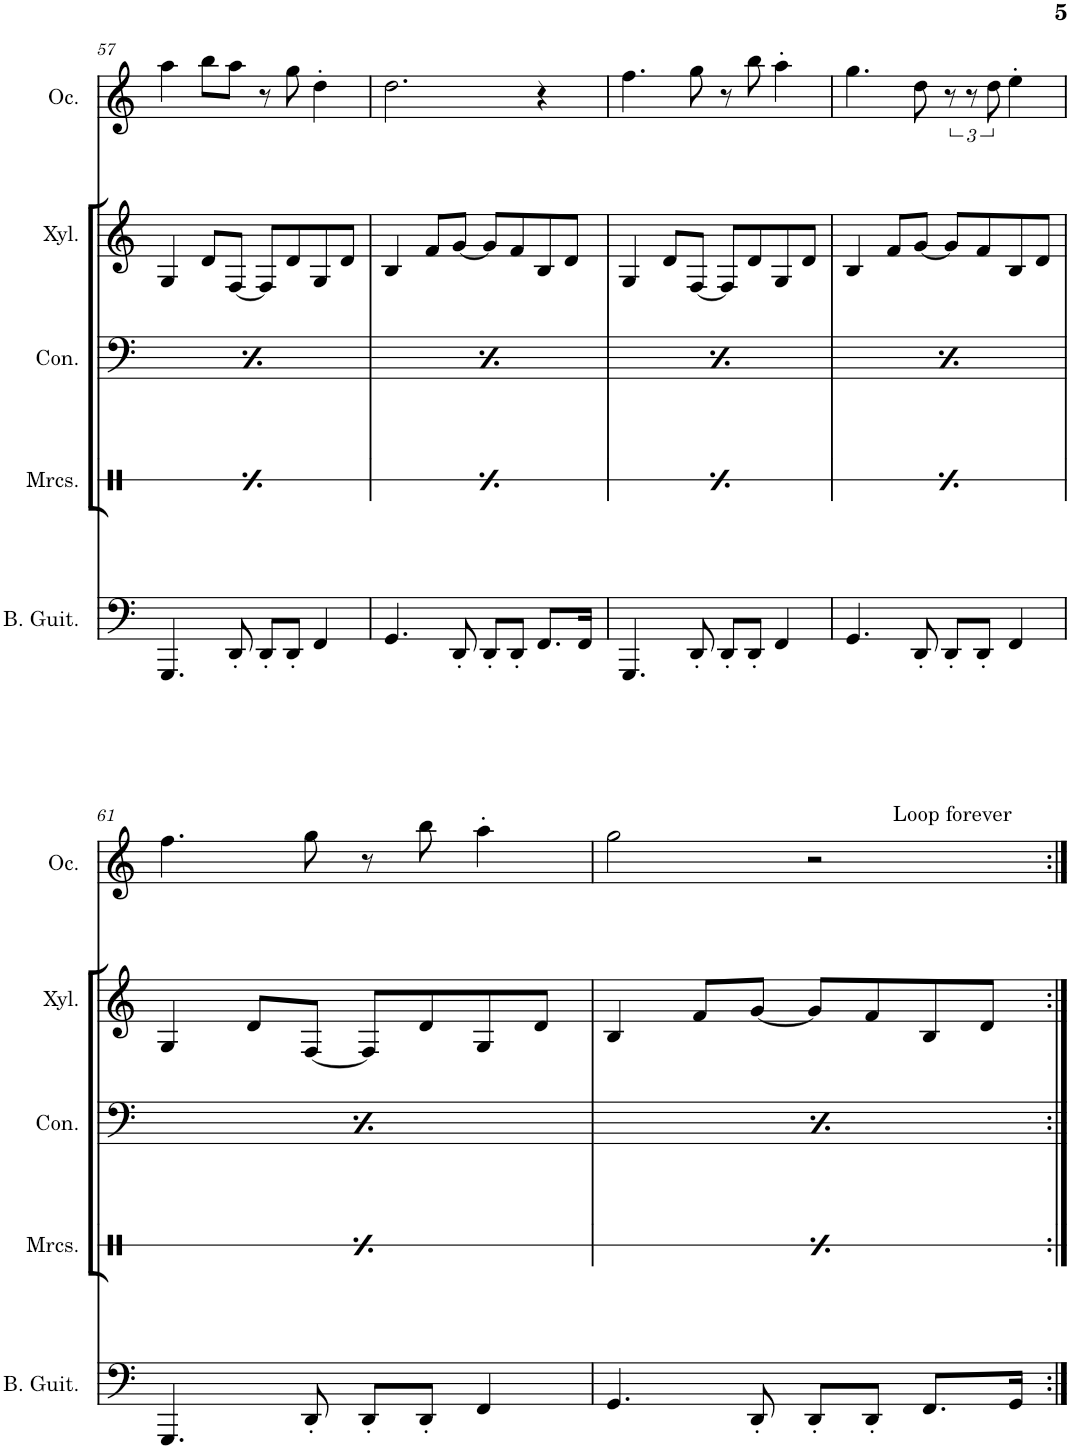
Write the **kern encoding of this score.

**kern	**kern	**dynam	**kern	**kern	**kern
*part5	*part4	*part4	*part3	*part2	*part1
*staff5	*staff4	*staff4	*staff3	*staff2	*staff1
*I"Bass Guitar	*I"Congas	*	*I"Xylophone	*I"C Alto Ocarina	*I"Ocarina
*I'B. Guit.	*I'Con.	*	*I'Xyl.	*I'Oc	*I'Oc.
!!LO:PB:g=z
*clefF4	*clefF4	*	*clefG2	*clefG2	*clefG2
*k[]	*k[]	*	*k[]	*k[]	*k[]
*M4/4	*M4/4	*	*M4/4	*M4/4	*M4/4
*met(c)	*met(c)	*	*met(c)	*met(c)	*met(c)
=57	=57	=57	=57	=57	=57
!	!	!LO:DY:b	!	!	!
4.GGG/	4F\	f	4G/	8ccc\L	4aa\
.	.	.	.	8bb\J	.
.	8F\L	.	8d/L	4aa	8bb\L
8DD'/	8c#X\J	.	[8F/J	.	8aa\J
8DD'/L	8r	.	8F/L]	8bb\L	8r
8DD'/J	8C/L	.	8d/	8aa\J	8gg\
4FF/	8C/	.	8G/	8r	4dd'\
.	8D/J	.	8d/J	8gg	.
=58	=58	=58	=58	=58	=58
!	!	!LO:DY:b	!	!	!
4.GG/	4F\	f	4B/	4dd'	2.dd\
.	8F\L	.	8f/L	2.dd	.
8DD'/	8c#X\J	.	[8g/J	.	.
8DD'/L	8r	.	8g/L]	.	.
8DD'/J	8C/L	.	8f/	.	.
8.FF/L	8C/	.	8B/	.	4r
.	8D/J	.	8d/J	.	.
16FF/Jk	.	.	.	.	.
=59	=59	=59	=59	=59	=59
!	!	!LO:DY:b	!	!	!
4.GGG/	4F\	f	4G/	4r	4.ff\
.	8F\L	.	8d/L	4.ff	.
8DD'/	8c#X\J	.	[8F/J	.	8gg\
8DD'/L	8r	.	8F/L]	.	8r
8DD'/J	8C/L	.	8d/	8gg	8bb\
4FF/	8C/	.	8G/	8r	4aa'\
.	8D/J	.	8d/J	8bb	.
=60	=60	=60	=60	=60	=60
!	!	!LO:DY:b	!	!	!
4.GG/	4F\	f	4B/	4aa'	4.gg\
.	8F\L	.	8f/L	4.gg	.
8DD'/	8c#X\J	.	[8g/J	.	8dd\
8DD'/L	8r	.	8g/L]	.	12r
.	.	.	.	.	12r
8DD'/J	8C/L	.	8f/	8dd	.
.	.	.	.	.	12dd\
*	*	*	*	*Xbrackettup	*
4FF/	8C/	.	8B/	12r	4ee'\
.	.	.	.	12r	.
.	8D/J	.	8d/J	.	.
.	.	.	.	12dd	.
!!LO:LB:g=z
=61	=61	=61	=61	=61	=61
!	!	!LO:DY:b	!	!	!
4.GGG/	4F\	f	4G/	4ee'	4.ff\
.	8F\L	.	8d/L	4.ff	.
8DD'/	8c#X\J	.	[8F/J	.	8gg\
8DD'/L	8r	.	8F/L]	.	8r
8DD'/J	8C/L	.	8d/	8gg	8bb\
4FF/	8C/	.	8G/	8r	4aa'\
.	8D/J	.	8d/J	8bb	.
=62	=62	=62	=62	=62	=62
!	!	!LO:DY:b	!	!	!
*	*	*	*	*	*^
4.GG/	4F\	f	4B/	4aa'	2gg\	2.ryy
.	8F\L	.	8f/L	2gg	.	.
8DD'/	8c#X\J	.	[8g/J	.	.	.
8DD'/L	8r	.	8g/L]	.	2r	.
8DD'/J	8C/L	.	8f/	.	.	.
!	!	!	!	!	!	!LO:TX:a:t=Loop forever
8.FF/L	8C/	.	8B/	4r	.	4ryy
.	8D/J	.	8d/J	.	.	.
16GG/Jk	.	.	.	.	.	.
*	*	*	*	*	*v	*v
=:|!	=:|!	=:|!	=:|!	=:|!	=:|!
*-	*-	*-	*-	*-	*-
